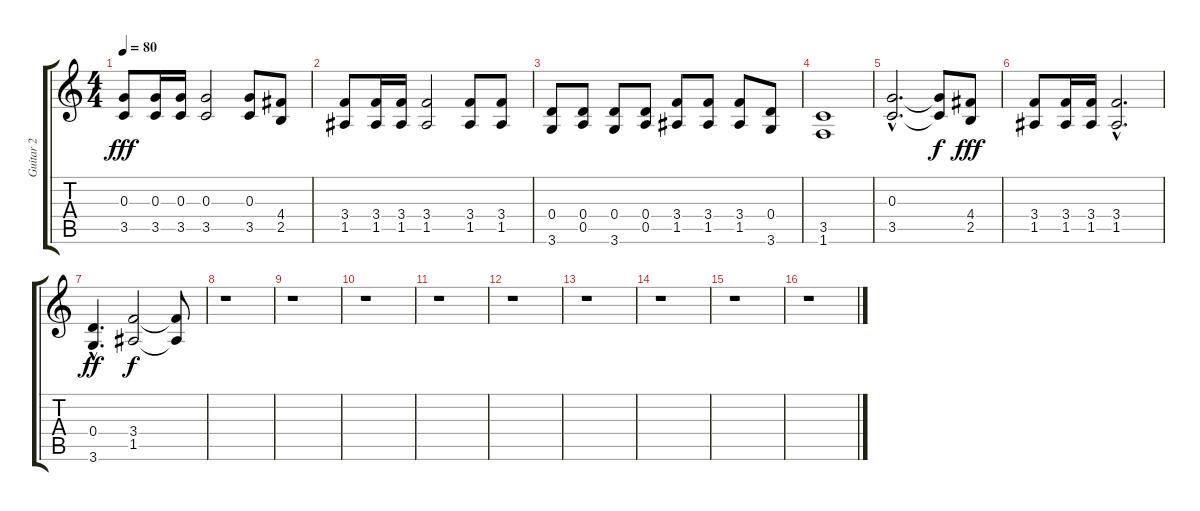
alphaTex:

\track ("Guitar 2" "Guitar 2") {instrument distortionguitar}
\staff {score tabs}
\tuning (E4 B3 G3 D3 A2 E2) {hide}
\ts (4 4)
\tempo 80
\clef g2
\ks c
(0.3 3.5).8{dy fff} (0.3 3.5).16 (0.3 3.5).16 (0.3 3.5).2 (0.3 3.5).8 (4.4 2.5).8 |
(3.4 1.5).8 (3.4 1.5).16 (3.4 1.5).16 (3.4 1.5).2 (3.4 1.5).8 (3.4 1.5).8 |
(0.4 3.6).8 (0.4 0.5).8 (0.4 3.6).8 (0.4 0.5).8 (3.4 1.5).8 (3.4 1.5).8 (3.4 1.5).8 (0.4 3.6).8 |
(3.5 1.6).1 |
(0.3{hac} 3.5{hac}).2{d} (0.3{t} 3.5{t}).8{dy f} (4.4 2.5).8{dy fff} |
(3.4 1.5).8 (3.4 1.5).16 (3.4 1.5).16 (3.4{hac} 1.5{hac}).2{d} |
(0.4{hac} 3.6{hac}).4{d dy ff} (3.4 1.5).2{dy f} (3.4{t} 1.5{t}).8 |
r.1 |
r.1 |
r.1 |
r.1 |
r.1 |
r.1 |
r.1 |
r.1 |
r.1
